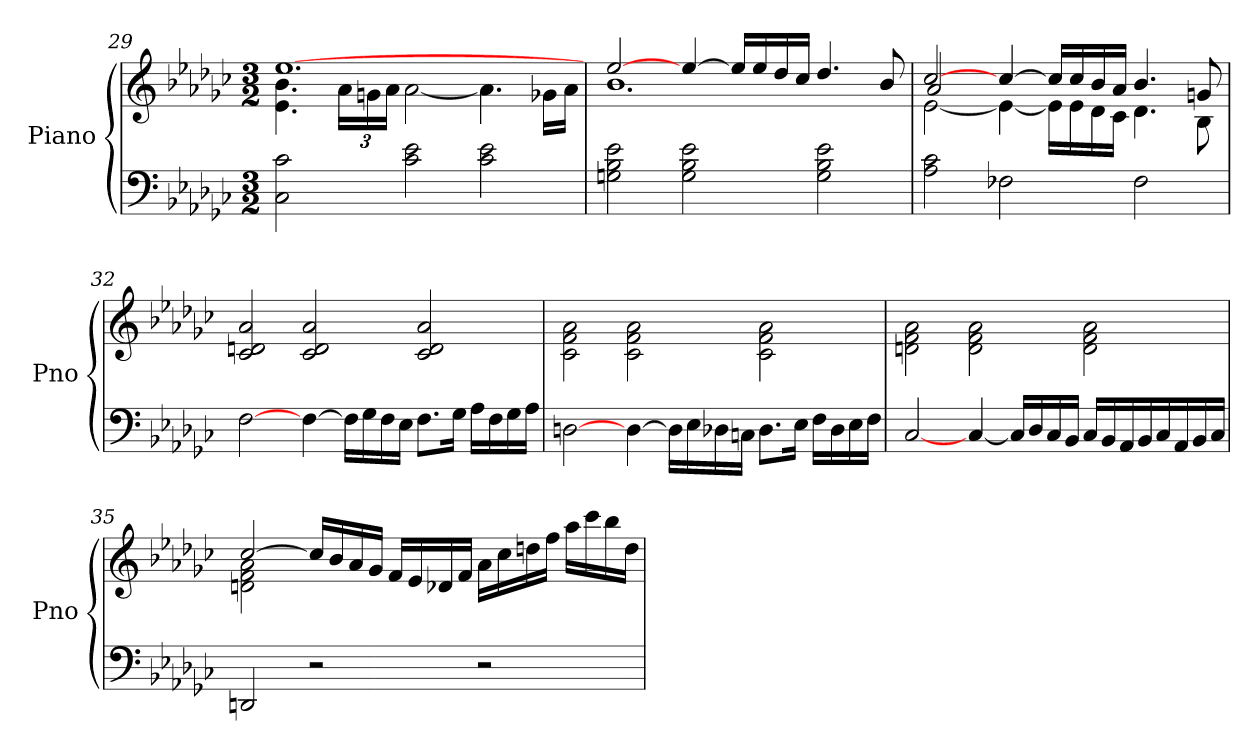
**kern	**kern
*part1	*part1
*staff2	*staff1
*I"Piano	*
*I'Pno	*
*clefF4	*clefG2
*k[b-e-a-d-g-c-]	*k[b-e-a-d-g-c-]
*G-:	*G-:
*M3/2	*M3/2
=29	=29
*	*^
2C- 2c-	[1.ee-/	4.e-\ 4.b-\
.	.	24a-LL
.	.	24gn
.	.	24a-JJ
2c- 2e-	.	[2a-\
2c- 2e-	.	4.a-\]
.	.	16g-XLL
.	.	16a-JJ
=30	=30	=30
2Gn 2B- 2e-	[2ee-/	1.b-\
2G 2B- 2e-	[4ee-/	.
.	16ee-LL]	.
.	16ee-	.
.	16dd-	.
.	16cc-JJ	.
2G 2B- 2e-	4.dd-/	.
.	8b-/	.
!!LO:LB:g=z
=31	=31	=31
*	*	*^
2A- 2c-	[2cc-/	[2e-\	2a-/
2F-X	[4cc-/	4e-\_	2ryy
.	16cc-/LL]	16e-LL]	.
.	16cc-/	16e-	.
.	16b-/	16d-	.
.	16a-/JJ	16c-JJ	.
2F-	4.b-/	4.d-\	2ryy
.	8gn/	8B-\	.
=32	=32	=32	=32
!	!	!LO:N:vis=1	!LO:N:vis=1
[2F	2c-/ 2dn/ 2a-/	1.ryy	1.ryy
[4F	2c-/ 2d/ 2a-/	.	.
16FLL]	.	.	.
16G-	.	.	.
16F	.	.	.
16E-JJ	.	.	.
8.FL	2c-/ 2d/ 2a-/	.	.
16G-J	.	.	.
16A-LL	.	.	.
16F	.	.	.
16G-	.	.	.
16A-JJ	.	.	.
=33	=33	=33	=33
!	!LO:N:vis=1	!	!LO:N:vis=1
[2Dn	1.ryy	2c-\ 2f\ 2a-\	1.ryy
[4D	.	2c-\ 2f\ 2a-\	.
16DLL]	.	.	.
16E-	.	.	.
16D-X	.	.	.
16CnJJ	.	.	.
8.D-L	.	2c-\ 2f\ 2a-\	.
16E-J	.	.	.
16FLL	.	.	.
16D-	.	.	.
16E-	.	.	.
16FJJ	.	.	.
*	*v	*v	*v
!!LO:LB:g=z
=34	=34
!	!LO:N:vis=1
*	*^
[2C-	1.ryy	2dn\ 2f\ 2a-\
[4C-	.	2d\ 2f\ 2a-\
16C-LL]	.	.
16D-	.	.
16C-	.	.
16BB-JJ	.	.
16C-LL	.	2d\ 2f\ 2a-\
16BB-	.	.
16AA-	.	.
16BB-	.	.
16C-	.	.
16AA-	.	.
16BB-	.	.
16C-JJ	.	.
=35	=35	=35
2DDn	[2cc-/	2dn\ 2f\ 2a-\
2r	16cc-/LL]	2ryy
.	16b-/	.
.	16a-/	.
.	16g-/JJ	.
.	16f/LL	.
.	16e-/	.
.	16d-/	.
.	16f/JJ	.
2r	16a-LL	2ryy
.	16cc-	.
.	16ddn	.
.	16ffJJ	.
.	16aa-LL	.
.	16ccc-	.
.	16bb-	.
.	16ddJJ	.
*	*v	*v
=	=
*-	*-
